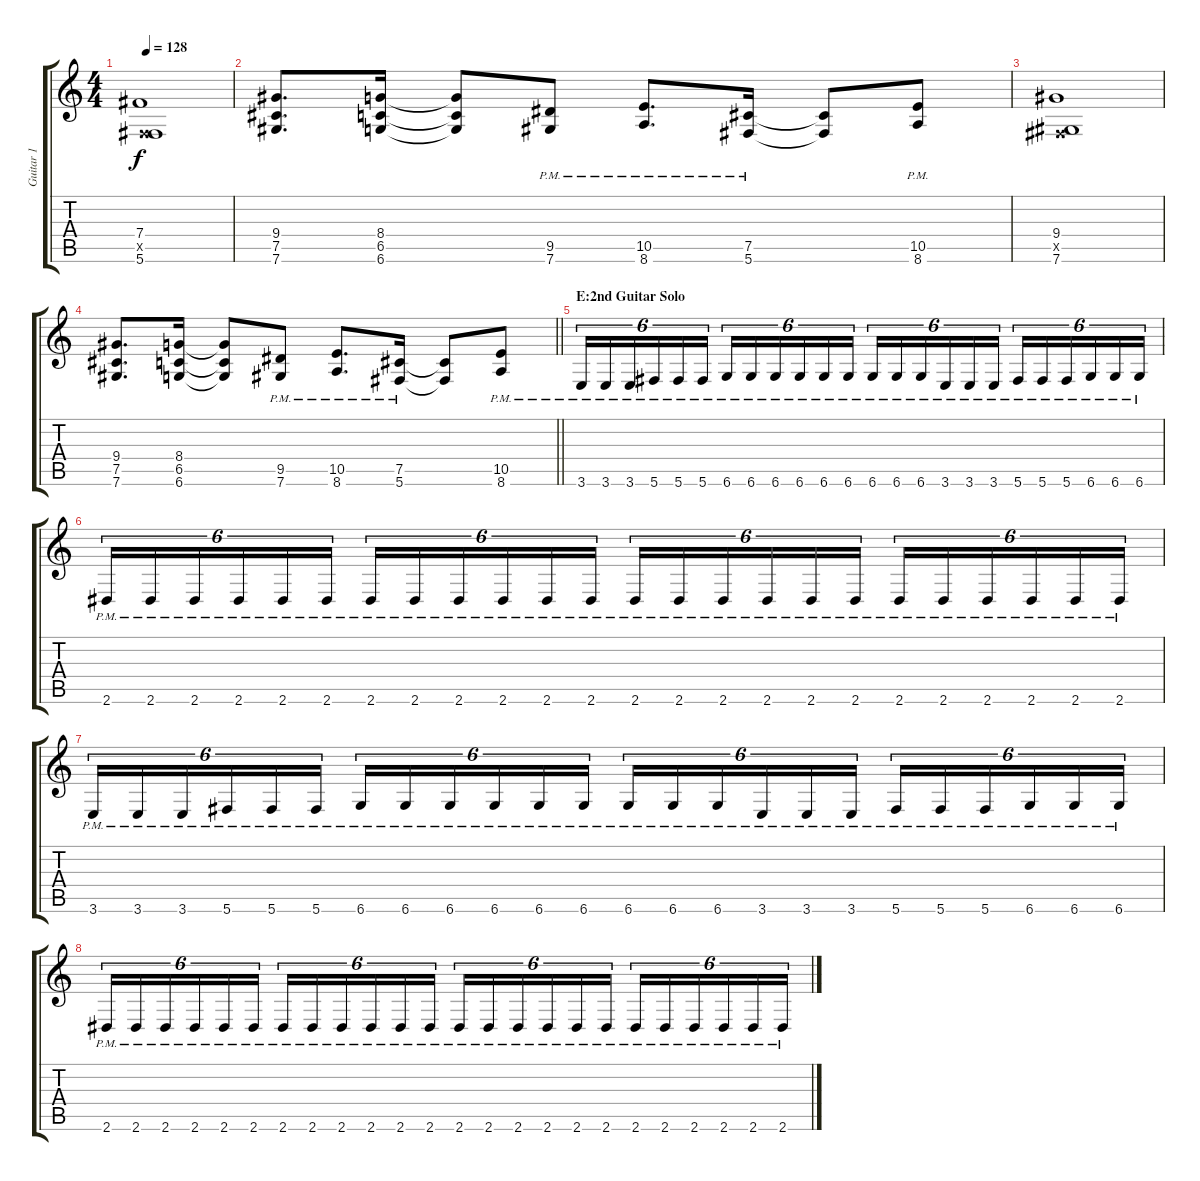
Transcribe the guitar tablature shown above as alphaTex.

\track ("Guitar 1" "Guitar 1") {instrument distortionguitar}
\staff {score tabs}
\tuning (Db4 Ab3 E3 B2 Gb2 Db2) {hide}
\ts (4 4)
\tempo 128
\clef g2
\ks c
(7.4 0.5{x} 5.6).1{dy f} |
(9.4 7.5 7.6).8{d} (8.4 6.5 6.6).16 (8.4{t} 6.5{t} 6.6{t}).8 (9.5{pm} 7.6{pm}).8 (10.5{pm} 8.6{pm}).8{d} (7.5{pm} 5.6{pm}).16 (7.5{t} 5.6{t}).8 (10.5{pm} 8.6{pm}).8 |
(9.4 0.5{x} 7.6).1 |
\barLineRight lightlight
(9.4 7.5 7.6).8{d} (8.4 6.5 6.6).16 (8.4{t} 6.5{t} 6.6{t}).8 (9.5{pm} 7.6{pm}).8 (10.5{pm} 8.6{pm}).8{d} (7.5{pm} 5.6{pm}).16 (7.5{t} 5.6{t}).8 (10.5{pm} 8.6{pm}).8 |
\section ("" "E:2nd Guitar Solo")
3.6{pm}.16{tu (6 4)} 3.6{pm}.16{tu (6 4)} 3.6{pm}.16{tu (6 4)} 5.6{pm}.16{tu (6 4)} 5.6{pm}.16{tu (6 4)} 5.6{pm}.16{tu (6 4)} 6.6{pm}.16{tu (6 4)} 6.6{pm}.16{tu (6 4)} 6.6{pm}.16{tu (6 4)} 6.6{pm}.16{tu (6 4)} 6.6{pm}.16{tu (6 4)} 6.6{pm}.16{tu (6 4)} 6.6{pm}.16{tu (6 4)} 6.6{pm}.16{tu (6 4)} 6.6{pm}.16{tu (6 4)} 3.6{pm}.16{tu (6 4)} 3.6{pm}.16{tu (6 4)} 3.6{pm}.16{tu (6 4)} 5.6{pm}.16{tu (6 4)} 5.6{pm}.16{tu (6 4)} 5.6{pm}.16{tu (6 4)} 6.6{pm}.16{tu (6 4)} 6.6{pm}.16{tu (6 4)} 6.6{pm}.16{tu (6 4)} |
2.6{pm}.16{tu (6 4)} 2.6{pm}.16{tu (6 4)} 2.6{pm}.16{tu (6 4)} 2.6{pm}.16{tu (6 4)} 2.6{pm}.16{tu (6 4)} 2.6{pm}.16{tu (6 4)} 2.6{pm}.16{tu (6 4)} 2.6{pm}.16{tu (6 4)} 2.6{pm}.16{tu (6 4)} 2.6{pm}.16{tu (6 4)} 2.6{pm}.16{tu (6 4)} 2.6{pm}.16{tu (6 4)} 2.6{pm}.16{tu (6 4)} 2.6{pm}.16{tu (6 4)} 2.6{pm}.16{tu (6 4)} 2.6{pm}.16{tu (6 4)} 2.6{pm}.16{tu (6 4)} 2.6{pm}.16{tu (6 4)} 2.6{pm}.16{tu (6 4)} 2.6{pm}.16{tu (6 4)} 2.6{pm}.16{tu (6 4)} 2.6{pm}.16{tu (6 4)} 2.6{pm}.16{tu (6 4)} 2.6{pm}.16{tu (6 4)} |
3.6{pm}.16{tu (6 4)} 3.6{pm}.16{tu (6 4)} 3.6{pm}.16{tu (6 4)} 5.6{pm}.16{tu (6 4)} 5.6{pm}.16{tu (6 4)} 5.6{pm}.16{tu (6 4)} 6.6{pm}.16{tu (6 4)} 6.6{pm}.16{tu (6 4)} 6.6{pm}.16{tu (6 4)} 6.6{pm}.16{tu (6 4)} 6.6{pm}.16{tu (6 4)} 6.6{pm}.16{tu (6 4)} 6.6{pm}.16{tu (6 4)} 6.6{pm}.16{tu (6 4)} 6.6{pm}.16{tu (6 4)} 3.6{pm}.16{tu (6 4)} 3.6{pm}.16{tu (6 4)} 3.6{pm}.16{tu (6 4)} 5.6{pm}.16{tu (6 4)} 5.6{pm}.16{tu (6 4)} 5.6{pm}.16{tu (6 4)} 6.6{pm}.16{tu (6 4)} 6.6{pm}.16{tu (6 4)} 6.6{pm}.16{tu (6 4)} |
2.6{pm}.16{tu (6 4)} 2.6{pm}.16{tu (6 4)} 2.6{pm}.16{tu (6 4)} 2.6{pm}.16{tu (6 4)} 2.6{pm}.16{tu (6 4)} 2.6{pm}.16{tu (6 4)} 2.6{pm}.16{tu (6 4)} 2.6{pm}.16{tu (6 4)} 2.6{pm}.16{tu (6 4)} 2.6{pm}.16{tu (6 4)} 2.6{pm}.16{tu (6 4)} 2.6{pm}.16{tu (6 4)} 2.6{pm}.16{tu (6 4)} 2.6{pm}.16{tu (6 4)} 2.6{pm}.16{tu (6 4)} 2.6{pm}.16{tu (6 4)} 2.6{pm}.16{tu (6 4)} 2.6{pm}.16{tu (6 4)} 2.6{pm}.16{tu (6 4)} 2.6{pm}.16{tu (6 4)} 2.6{pm}.16{tu (6 4)} 2.6{pm}.16{tu (6 4)} 2.6{pm}.16{tu (6 4)} 2.6{pm}.16{tu (6 4)}
